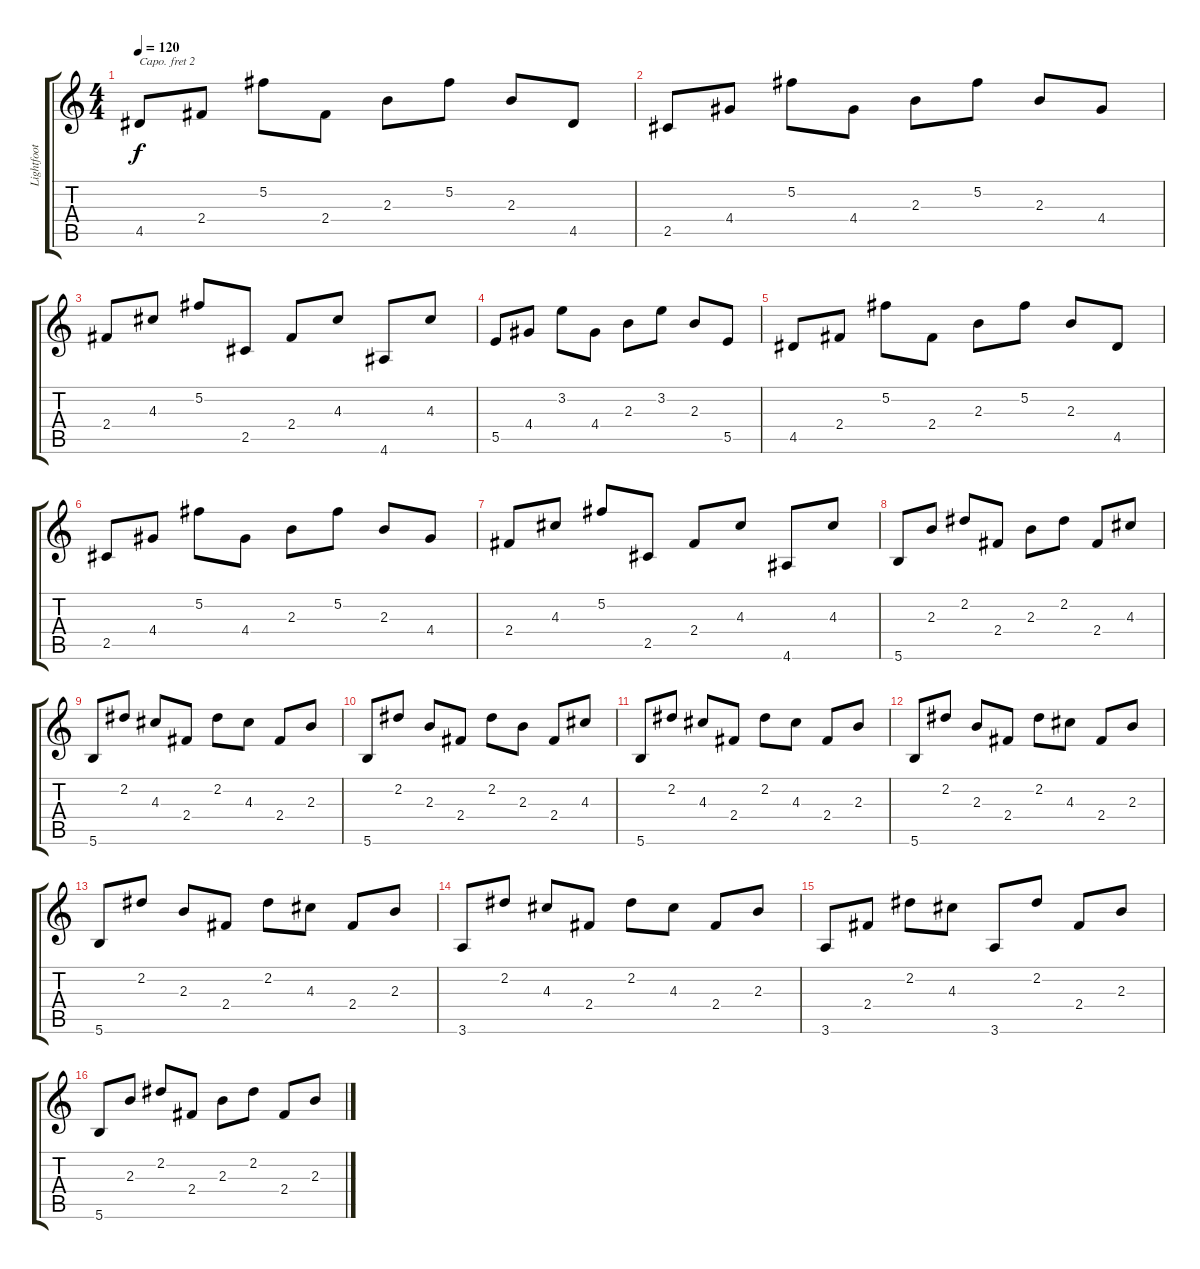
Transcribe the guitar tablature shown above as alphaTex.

\track ("Lightfoot" "Lightfoot") {instrument acousticguitarsteel}
\staff {score tabs}
\capo 2
\tuning (E4 B3 G3 D3 A2 E2) {hide}
\ts (4 4)
\tempo 120
\clef g2
\ks c
4.5.8{dy f} 2.4.8 5.2.8 2.4.8 2.3.8 5.2.8 2.3.8 4.5.8 |
2.5.8 4.4.8 5.2.8 4.4.8 2.3.8 5.2.8 2.3.8 4.4.8 |
2.4.8 4.3.8 5.2.8 2.5.8 2.4.8 4.3.8 4.6.8 4.3.8 |
5.5.8 4.4.8 3.2.8 4.4.8 2.3.8 3.2.8 2.3.8 5.5.8 |
4.5.8 2.4.8 5.2.8 2.4.8 2.3.8 5.2.8 2.3.8 4.5.8 |
2.5.8 4.4.8 5.2.8 4.4.8 2.3.8 5.2.8 2.3.8 4.4.8 |
2.4.8 4.3.8 5.2.8 2.5.8 2.4.8 4.3.8 4.6.8 4.3.8 |
5.6.8 2.3.8 2.2.8 2.4.8 2.3.8 2.2.8 2.4.8 4.3.8 |
5.6.8 2.2.8 4.3.8 2.4.8 2.2.8 4.3.8 2.4.8 2.3.8 |
5.6.8 2.2.8 2.3.8 2.4.8 2.2.8 2.3.8 2.4.8 4.3.8 |
5.6.8 2.2.8 4.3.8 2.4.8 2.2.8 4.3.8 2.4.8 2.3.8 |
5.6.8 2.2.8 2.3.8 2.4.8 2.2.8 4.3.8 2.4.8 2.3.8 |
5.6.8 2.2.8 2.3.8 2.4.8 2.2.8 4.3.8 2.4.8 2.3.8 |
3.6.8 2.2.8 4.3.8 2.4.8 2.2.8 4.3.8 2.4.8 2.3.8 |
3.6.8 2.4.8 2.2.8 4.3.8 3.6.8 2.2.8 2.4.8 2.3.8 |
5.6.8 2.3.8 2.2.8 2.4.8 2.3.8 2.2.8 2.4.8 2.3.8
